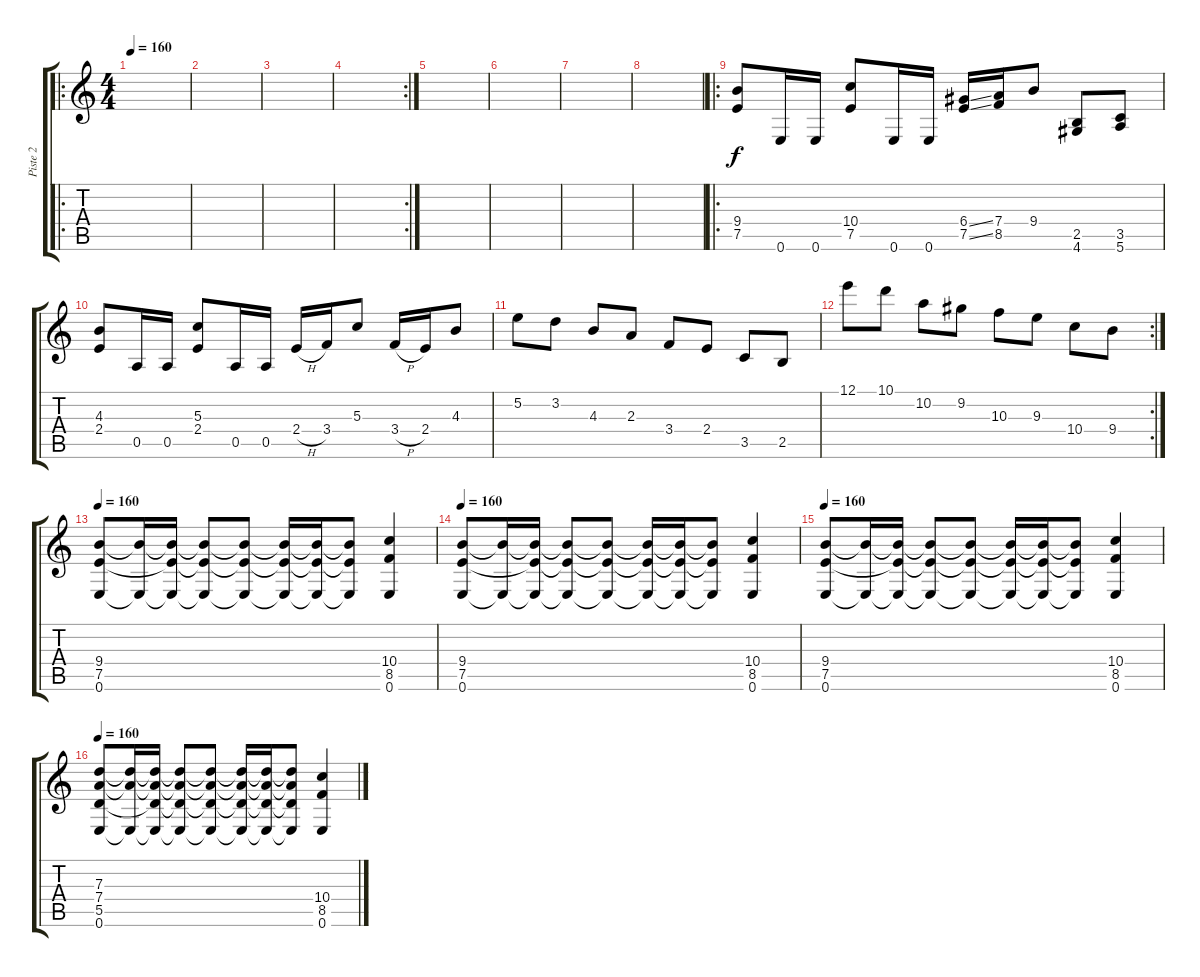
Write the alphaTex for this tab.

\track ("Piste 2" "Piste 2") {instrument distortionguitar}
\staff {score tabs}
\tuning (E4 B3 G3 D3 A2 E2) {hide}
\ro
\ts (4 4)
\tempo 160
\tempo 80
\tempo 160
\clef g2
\ks c
|
|
|
\rc 2
|
|
|
|
|
\ro
(9.4 7.5).8 0.6.16 0.6.16 (10.4 7.5).8 0.6.16 0.6.16 (6.4{ss} 7.5{ss}).16 (7.4 8.5).16 9.4.8 (2.5 4.6).8 (3.5 5.6).8 |
(4.3 2.4).8 0.5.16 0.5.16 (5.3 2.4).8 0.5.16 0.5.16 2.4{h}.16 3.4.16 5.3.8 3.4{h}.16 2.4.16 4.3.8 |
5.2.8 3.2.8 4.3.8 2.3.8 3.4.8 2.4.8 3.5.8 2.5.8 |
\rc 2
12.1.8 10.1.8 10.2.8 9.2.8 10.3.8 9.3.8 10.4.8 9.4.8 |
\tempo 160
(9.4 7.5 0.6).8 (9.4{t} 0.6{t}).16 (9.4{t} 7.5{t} 0.6{t}).16 (9.4{t} 7.5{t} 0.6{t}).8 (9.4{t} 7.5{t} 0.6{t}).8 (9.4{t} 7.5{t} 0.6{t}).16 (9.4{t} 7.5{t} 0.6{t}).16 (9.4{t} 7.5{t} 0.6{t}).8 (10.4 8.5 0.6).4 |
\tempo 160
(9.4 7.5 0.6).8 (9.4{t} 0.6{t}).16 (9.4{t} 7.5{t} 0.6{t}).16 (9.4{t} 7.5{t} 0.6{t}).8 (9.4{t} 7.5{t} 0.6{t}).8 (9.4{t} 7.5{t} 0.6{t}).16 (9.4{t} 7.5{t} 0.6{t}).16 (9.4{t} 7.5{t} 0.6{t}).8 (10.4 8.5 0.6).4 |
\tempo 160
(9.4 7.5 0.6).8 (9.4{t} 0.6{t}).16 (9.4{t} 7.5{t} 0.6{t}).16 (9.4{t} 7.5{t} 0.6{t}).8 (9.4{t} 7.5{t} 0.6{t}).8 (9.4{t} 7.5{t} 0.6{t}).16 (9.4{t} 7.5{t} 0.6{t}).16 (9.4{t} 7.5{t} 0.6{t}).8 (10.4 8.5 0.6).4 |
\tempo 160
(7.3 7.4 5.5 0.6).8 (7.3{t} 7.4{t} 0.6{t}).16 (7.3{t} 7.4{t} 5.5{t} 0.6{t}).16 (7.3{t} 7.4{t} 5.5{t} 0.6{t}).8 (7.3{t} 7.4{t} 5.5{t} 0.6{t}).8 (7.3{t} 7.4{t} 5.5{t} 0.6{t}).16 (7.3{t} 7.4{t} 5.5{t} 0.6{t}).16 (7.3{t} 7.4{t} 5.5{t} 0.6{t}).8 (10.4 8.5 0.6).4
